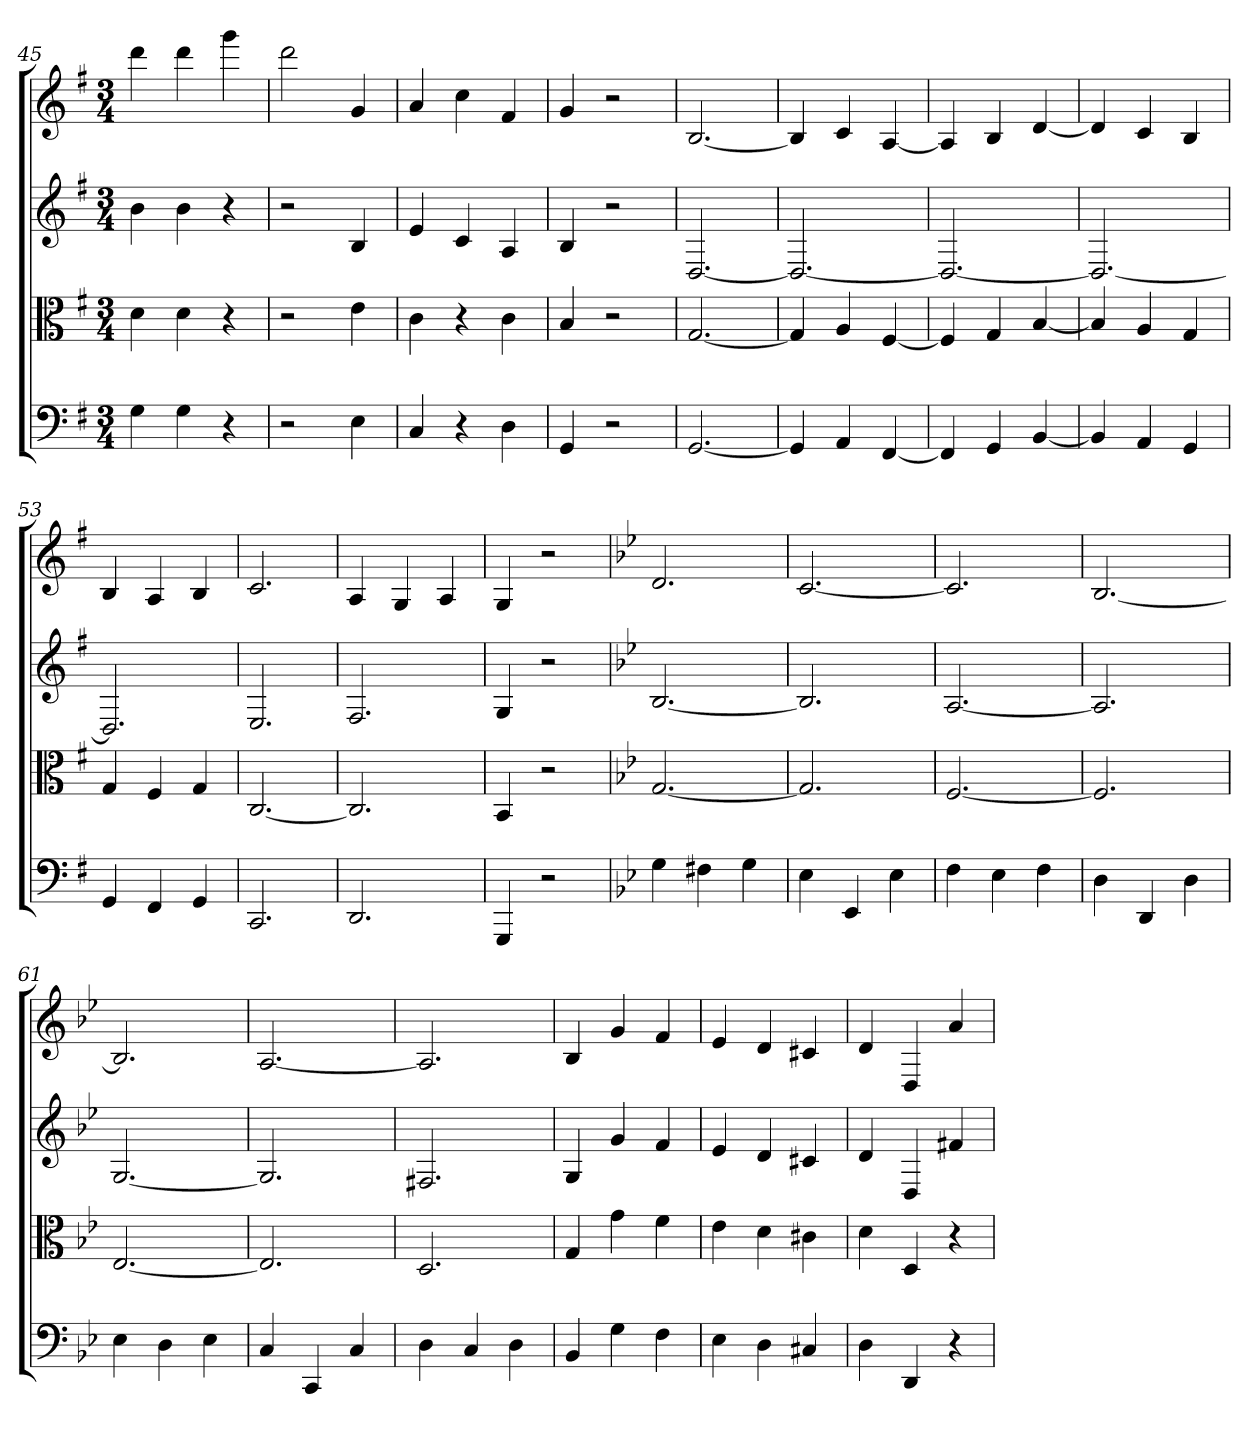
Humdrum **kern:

**kern	**kern	**kern	**kern
*part4	*part3	*part2	*part1
*staff4	*staff3	*staff2	*staff1
*clefF4	*clefC3	*clefG2	*clefG2
*k[f#]	*k[f#]	*k[f#]	*k[f#]
*G:	*G:	*G:	*G:
*M3/4	*M3/4	*M3/4	*M3/4
=45	=45	=45	=45
4G	4d	4b	4ddd
4G	4d	4b	4ddd
4r	4r	4r	4ggg
=46	=46	=46	=46
2r	2r	2r	2ddd
4E	4e	4B	4g
=47	=47	=47	=47
4C	4c	4e	4a
4r	4r	4c	4cc
4D	4c	4A	4f#
=48	=48	=48	=48
4GG	4B	4B	4g
2r	2r	2r	2r
=49	=49	=49	=49
[2.GG	[2.G	[2.D	[2.B
=50	=50	=50	=50
4GG]	4G]	2.D_	4B]
4AA	4A	.	4c
[4FF#	[4F#	.	[4A
=51	=51	=51	=51
4FF#]	4F#]	2.D_	4A]
4GG	4G	.	4B
[4BB	[4B	.	[4d
=52	=52	=52	=52
4BB]	4B]	2.D_	4d]
4AA	4A	.	4c
4GG	4G	.	4B
=53	=53	=53	=53
4GG	4G	2.D]	4B
4FF#	4F#	.	4A
4GG	4G	.	4B
=54	=54	=54	=54
2.CC	[2.C	2.E	2.c
=55	=55	=55	=55
2.DD	2.C]	2.F#	4A
.	.	.	4G
.	.	.	4A
=56	=56	=56	=56
4GGG	4BB	4G	4G
2r	2r	2r	2r
=57	=57	=57	=57
*k[b-e-]	*k[b-e-]	*k[b-e-]	*k[b-e-]
*g:	*g:	*g:	*g:
4G	[2.G	[2.B-	2.d
4F#X	.	.	.
4G	.	.	.
=58	=58	=58	=58
4E-	2.G]	2.B-]	[2.c
4EE-	.	.	.
4E-	.	.	.
=59	=59	=59	=59
4F	[2.F	[2.A	2.c]
4E-	.	.	.
4F	.	.	.
=60	=60	=60	=60
4D	2.F]	2.A]	[2.B-
4DD	.	.	.
4D	.	.	.
=61	=61	=61	=61
4E-	[2.E-	[2.G	2.B-]
4D	.	.	.
4E-	.	.	.
=62	=62	=62	=62
4C	2.E-]	2.G]	[2.A
4CC	.	.	.
4C	.	.	.
=63	=63	=63	=63
4D	2.D	2.F#X	2.A]
4C	.	.	.
4D	.	.	.
=64	=64	=64	=64
4BB-	4G	4G	4B-
4G	4g	4g	4g
4F	4f	4f	4f
=65	=65	=65	=65
4E-	4e-	4e-	4e-
4D	4d	4d	4d
4C#X	4c#X	4c#X	4c#X
=66	=66	=66	=66
4D	4d	4d	4d
4DD	4D	4D	4D
4r	4r	4f#X	4a
=	=	=	=
*-	*-	*-	*-
